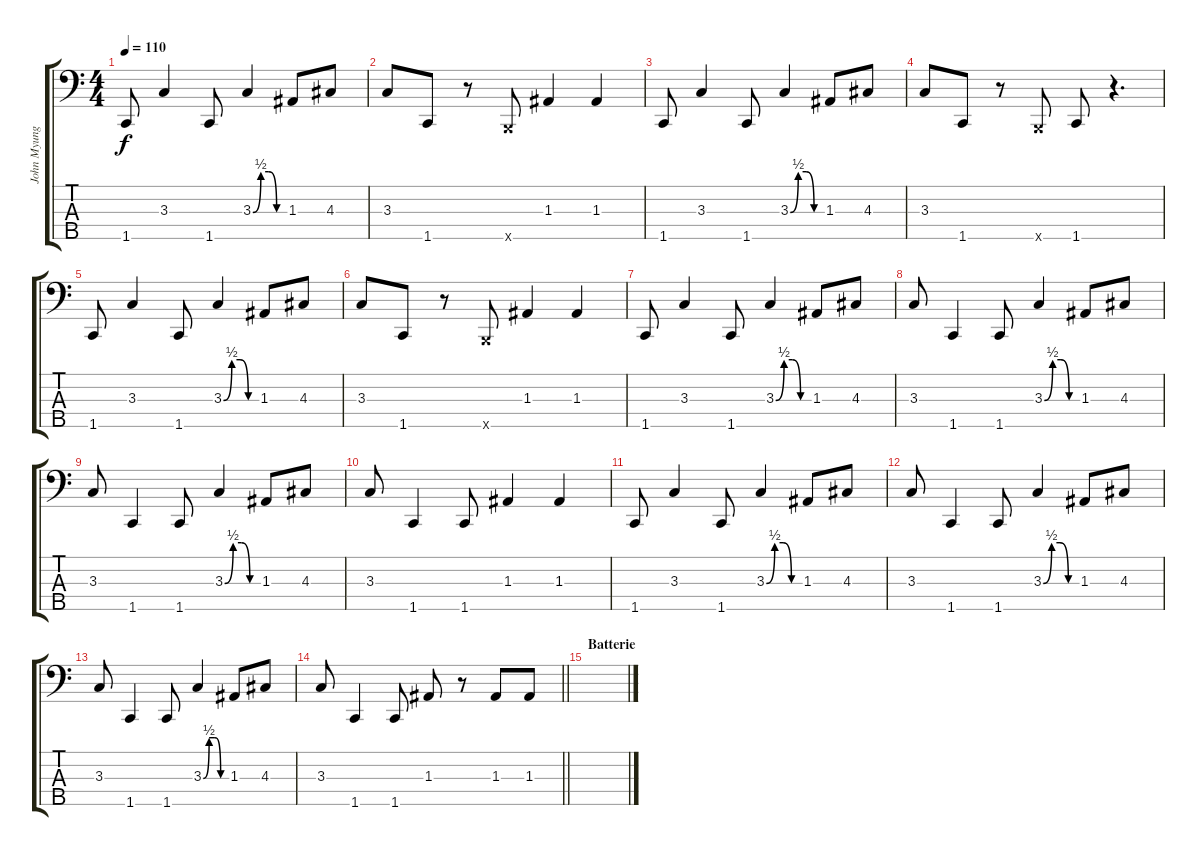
\track ("John Myung" "John Myung") {instrument electricbassfinger}
\staff {score tabs}
\tuning (G2 D2 A1 E1 B0) {hide}
\ts (4 4)
\tempo 110
\clef f4
\ks c
1.5.8{dy f} 3.3.4 1.5.8 3.3{be (custom 0 0 15 2 30 2 45 0 60 0)}.4 1.3.8 4.3.8 |
3.3.8 1.5.8 r.8 0.5{x}.8 1.3.4 1.3.4 |
1.5.8 3.3.4 1.5.8 3.3{be (custom 0 0 15 2 30 2 45 0 60 0)}.4 1.3.8 4.3.8 |
3.3.8 1.5.8 r.8 0.5{x}.8 1.5.8 r.4{d} |
1.5.8 3.3.4 1.5.8 3.3{be (custom 0 0 15 2 30 2 45 0 60 0)}.4 1.3.8 4.3.8 |
3.3.8 1.5.8 r.8 0.5{x}.8 1.3.4 1.3.4 |
1.5.8 3.3.4 1.5.8 3.3{be (custom 0 0 15 2 30 2 45 0 60 0)}.4 1.3.8 4.3.8 |
3.3.8 1.5.4 1.5.8 3.3{be (custom 0 0 15 2 30 2 45 0 60 0)}.4 1.3.8 4.3.8 |
3.3.8 1.5.4 1.5.8 3.3{be (custom 0 0 15 2 30 2 45 0 60 0)}.4 1.3.8 4.3.8 |
3.3.8 1.5.4 1.5.8 1.3.4 1.3.4 |
1.5.8 3.3.4 1.5.8 3.3{be (custom 0 0 15 2 30 2 45 0 60 0)}.4 1.3.8 4.3.8 |
3.3.8 1.5.4 1.5.8 3.3{be (custom 0 0 15 2 30 2 45 0 60 0)}.4 1.3.8 4.3.8 |
3.3.8 1.5.4 1.5.8 3.3{be (custom 0 0 15 2 30 2 45 0 60 0)}.4 1.3.8 4.3.8 |
\barLineRight lightlight
3.3.8 1.5.4 1.5.8 1.3.8 r.8 1.3.8 1.3.8 |
\section ("" "Batterie")
